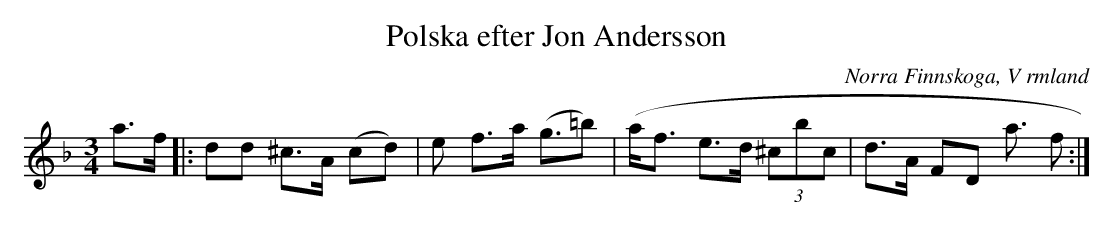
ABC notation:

X:1
T:Polska efter Jon Andersson
O:Norra Finnskoga, V rmland
M:3/4
L:1/8
K:Dm
a3/2f/2|:dd ^c3/2A/2 (cd)|e f3/2a/2 (g3/2=b)| (a/2f3/2 e3/2d/2 (3^cbc|d3/2A/2 FD a3/2 f :|
